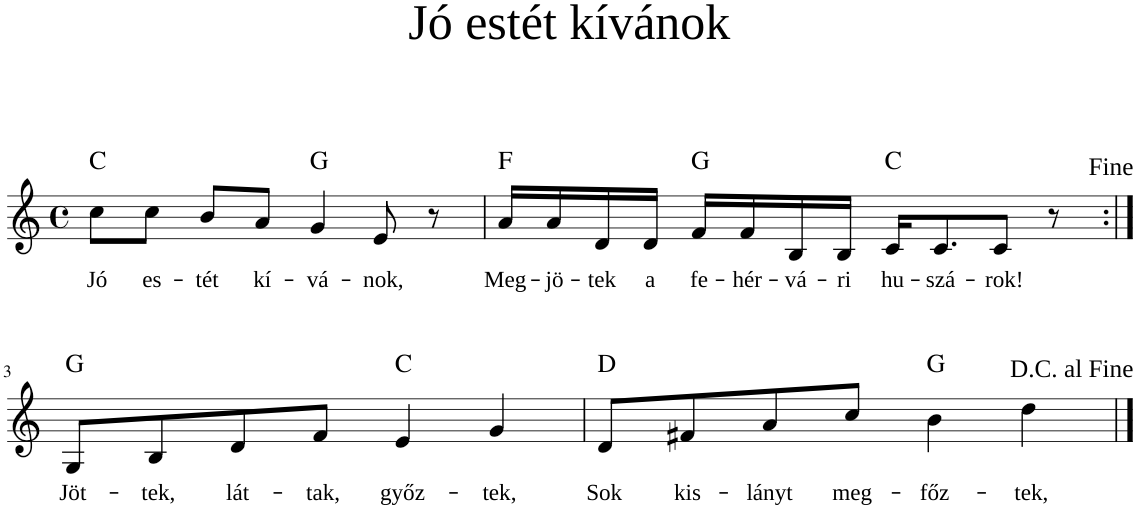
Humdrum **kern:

**kern	**text	**harte
*part1	*part1	*part1
*staff1	*staff1	*
*I"Piano	*	*
*I'Pno	*	*
*clefG2	*	*
*k[]	*	*
*M4/4	*	*
*met(c)	*	*
=1	=1	=1
!	!LO:LY:b	!
8cc\L	Jó	C:maj
!	!LO:LY:b	!
8cc\J	es-	.
!	!LO:LY:b	!
8b/L	-tét	.
!	!LO:LY:b	!
8a/J	kí-	.
!	!LO:LY:b	!
4g/	-vá-	G:maj
!	!LO:LY:b	!
8e/	-nok,	.
8r	.	.
=2	=2	=2
!	!LO:LY:b	!
16a/LL	Meg-	F:maj
!	!LO:LY:b	!
16a/	-jö-	.
!	!LO:LY:b	!
16d/	-tek	.
!	!LO:LY:b	!
16d/JJ	a	.
!	!LO:LY:b	!
16f/LL	fe-	G:maj
!	!LO:LY:b	!
16f/	-hér-	.
!	!LO:LY:b	!
16B/	-vá-	.
!	!LO:LY:b	!
16B/JJ	-ri	.
!	!LO:LY:b	!
16c/KL	hu-	C:maj
!	!LO:LY:b	!
8.c/	-szá-	.
!	!LO:LY:b	!
8c/J	-rok!	.
8r	.	.
!LO:TX:a:t=<font size="11.7074"/><font face="Times New Roman"/>Fine	!	!
!!LO:LB:g=z
=3:|!	=3:|!	=3:|!
!	!LO:LY:b	!
8G/L	Jöt-	G:maj
!	!LO:LY:b	!
8B/	-tek,	.
!	!LO:LY:b	!
8d/	lát-	.
!	!LO:LY:b	!
8f/J	-tak,	.
!	!LO:LY:b	!
4e/	győz-	C:maj
!	!LO:LY:b	!
4g/	-tek,	.
=4	=4	=4
!	!LO:LY:b	!
8d/L	Sok	D:maj
!	!LO:LY:b	!
8f#X/	kis-	.
!	!LO:LY:b	!
8a/	-lányt	.
!	!LO:LY:b	!
8cc/J	meg-	.
!	!LO:LY:b	!
4b\	-főz-	G:maj
!	!LO:LY:b	!
4dd\	-tek,	.
!LO:TX:a:t=<font size="11.7074"/><font face="Times New Roman"/>D.C. al Fine	!	!
==	==	==
*-	*-	*-
